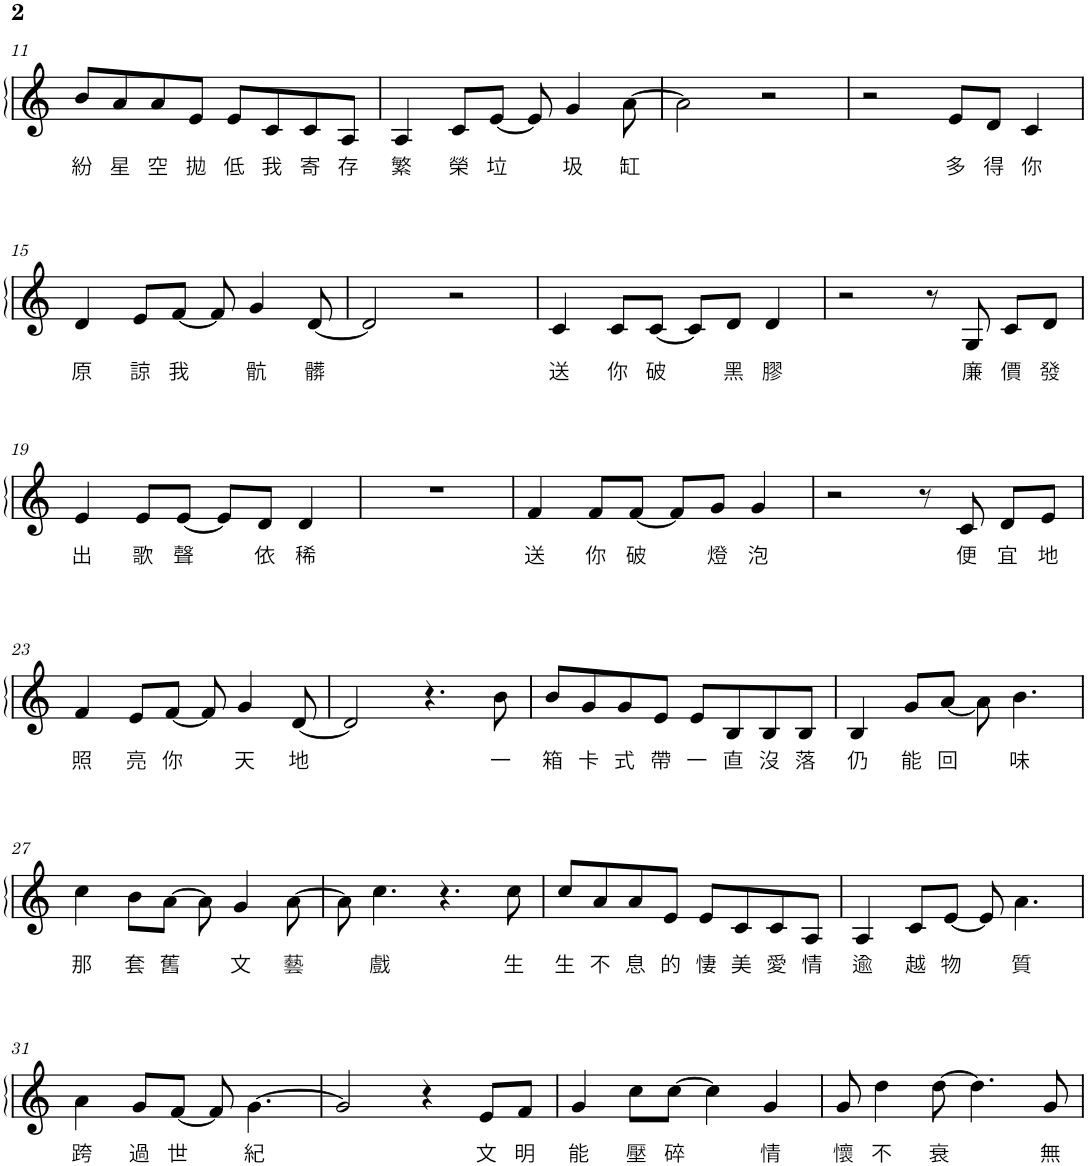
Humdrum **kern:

**kern	**text
*part1	*part1
*staff1	*staff1
*I"Piano	*
*I'Pno	*
!!LO:PB:g=z
*clefG2	*
*k[]	*
*M4/4	*
*met(c)	*
=11	=11
!	!LO:LY:b
8b/L	紛
!	!LO:LY:b
8a/	星
!	!LO:LY:b
8a/	空
!	!LO:LY:b
8e/J	拋
!	!LO:LY:b
8e/L	低
!	!LO:LY:b
8c/	我
!	!LO:LY:b
8c/	寄
!	!LO:LY:b
8A/J	存
=12	=12
!	!LO:LY:b
4A/	繁
!	!LO:LY:b
8c/L	榮
!	!LO:LY:b
[<8e/J	垃
8e/]	.
!	!LO:LY:b
4g/	圾
!	!LO:LY:b
[>8a\	缸
=13	=13
2a\]	.
2r	.
=14	=14
2r	.
!	!LO:LY:b
8e/L	多
!	!LO:LY:b
8d/J	得
!	!LO:LY:b
4c/	你
!!LO:LB:g=z
=15	=15
!	!LO:LY:b
4d/	原
!	!LO:LY:b
8e/L	諒
!	!LO:LY:b
[<8f/J	我
8f/]	.
!	!LO:LY:b
4g/	骯
!	!LO:LY:b
[8d/	髒
=16	=16
2d/]	.
2r	.
=17	=17
!	!LO:LY:b
4c/	送
!	!LO:LY:b
8c/L	你
!	!LO:LY:b
[<8c/J	破
8c/L]	.
!	!LO:LY:b
8d/J	黑
!	!LO:LY:b
4d/	膠
=18	=18
2r	.
8r	.
!	!LO:LY:b
8G/	廉
!	!LO:LY:b
8c/L	價
!	!LO:LY:b
8d/J	發
!!LO:LB:g=z
=19	=19
!	!LO:LY:b
4e/	出
!	!LO:LY:b
8e/L	歌
!	!LO:LY:b
[<8e/J	聲
8e/L]	.
!	!LO:LY:b
8d/J	依
!	!LO:LY:b
4d/	稀
=20	=20
1r	.
=21	=21
!	!LO:LY:b
4f/	送
!	!LO:LY:b
8f/L	你
!	!LO:LY:b
[<8f/J	破
8f/L]	.
!	!LO:LY:b
8g/J	燈
!	!LO:LY:b
4g/	泡
=22	=22
2r	.
8r	.
!	!LO:LY:b
8c/	便
!	!LO:LY:b
8d/L	宜
!	!LO:LY:b
8e/J	地
!!LO:LB:g=z
=23	=23
!	!LO:LY:b
4f/	照
!	!LO:LY:b
8e/L	亮
!	!LO:LY:b
[<8f/J	你
8f/]	.
!	!LO:LY:b
4g/	天
!	!LO:LY:b
[8d/	地
=24	=24
2d/]	.
4.r	.
!	!LO:LY:b
8b\	一
=25	=25
!	!LO:LY:b
8b/L	箱
!	!LO:LY:b
8g/	卡
!	!LO:LY:b
8g/	式
!	!LO:LY:b
8e/J	帶
!	!LO:LY:b
8e/L	一
!	!LO:LY:b
8B/	直
!	!LO:LY:b
8B/	沒
!	!LO:LY:b
8B/J	落
=26	=26
!	!LO:LY:b
4B/	仍
!	!LO:LY:b
8g/L	能
!	!LO:LY:b
[<8a/J	回
8a\]	.
!	!LO:LY:b
4.b\	味
!!LO:LB:g=z
=27	=27
!	!LO:LY:b
4cc\	那
!	!LO:LY:b
8b\L	套
!	!LO:LY:b
[>8a\J	舊
8a\]	.
!	!LO:LY:b
4g/	文
!	!LO:LY:b
[>8a\	藝
=28	=28
8a\]	.
!	!LO:LY:b
4.cc\	戲
4.r	.
!	!LO:LY:b
8cc\	生
=29	=29
!	!LO:LY:b
8cc/L	生
!	!LO:LY:b
8a/	不
!	!LO:LY:b
8a/	息
!	!LO:LY:b
8e/J	的
!	!LO:LY:b
8e/L	悽
!	!LO:LY:b
8c/	美
!	!LO:LY:b
8c/	愛
!	!LO:LY:b
8A/J	情
=30	=30
!	!LO:LY:b
4A/	逾
!	!LO:LY:b
8c/L	越
!	!LO:LY:b
[<8e/J	物
8e/]	.
!	!LO:LY:b
4.a\	質
!!LO:LB:g=z
=31	=31
!	!LO:LY:b
4a\	跨
!	!LO:LY:b
8g/L	過
!	!LO:LY:b
[<8f/J	世
8f/]	.
!	!LO:LY:b
[4.g\	紀
=32	=32
2g/]	.
4r	.
!	!LO:LY:b
8e/L	文
!	!LO:LY:b
8f/J	明
=33	=33
!	!LO:LY:b
4g/	能
!	!LO:LY:b
8cc\L	壓
!	!LO:LY:b
[>8cc\J	碎
4cc\]	.
!	!LO:LY:b
4g/	情
=34	=34
!	!LO:LY:b
8g/	懷
!	!LO:LY:b
4dd\	不
!	!LO:LY:b
[>8dd\	衰
4.dd\]	.
!	!LO:LY:b
8g/	無
=	=
*-	*-
